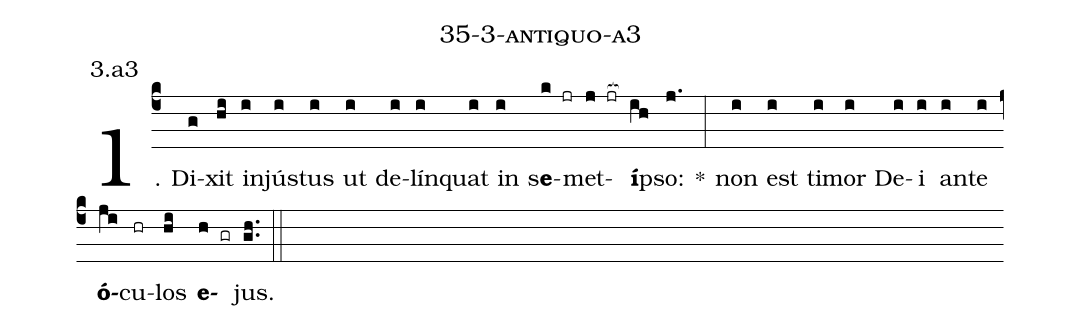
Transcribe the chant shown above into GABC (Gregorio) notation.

name: 35-3-antiquo-a3;
annotation: 3.a3;
%%
(c4)1. Di(g)xit(hi) in(i)jús(i)tus(i) ut(i) de(i)lín(i)quat(i) in(i) s<b>e</b>(k jr)met(j jr[ocb:1{])<b>í</b>p(ih[ocb:0}])so:(j.) *(:) non(i) est(i) ti(i)mor(i) De(i)i(i) an(i)te(i) <b>ó</b>(ji)cu(hr)los(hi) <b>e</b>(h gr)jus.(gh..) (::)
